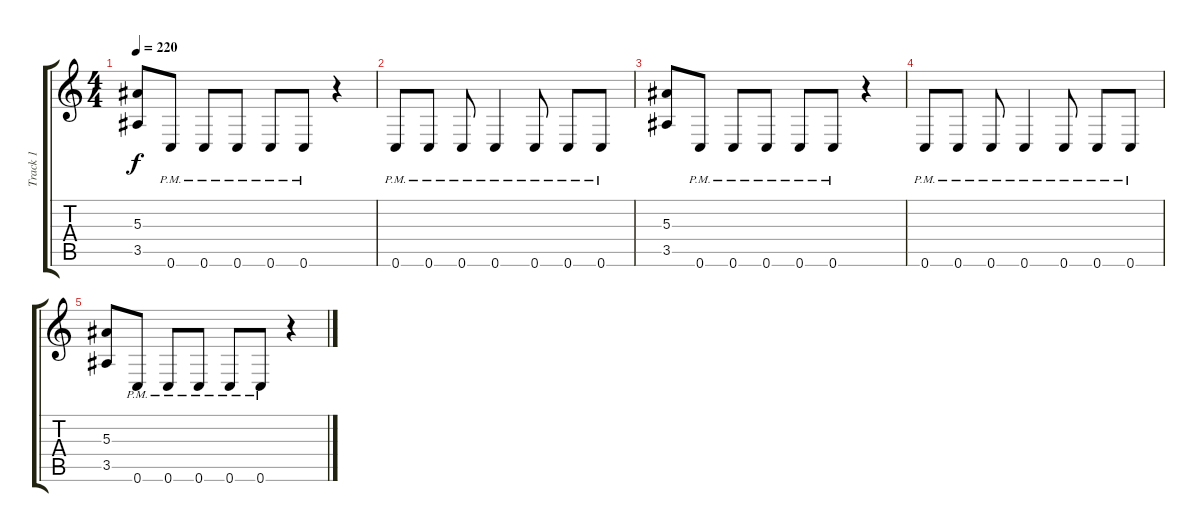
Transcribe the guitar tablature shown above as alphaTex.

\track ("Track 1" "Track 1") {instrument distortionguitar}
\staff {score tabs}
\tuning (D4 A3 F3 C3 G2 C2) {hide}
\ts (4 4)
\tempo 220
\clef g2
\ks c
(5.3 3.5).8{dy f} 0.6{pm}.8 0.6{pm}.8 0.6{pm}.8 0.6{pm}.8 0.6{pm}.8 r.4 |
0.6{pm}.8 0.6{pm}.8 0.6{pm}.8 0.6{pm}.4 0.6{pm}.8 0.6{pm}.8 0.6{pm}.8 |
(5.3 3.5).8 0.6{pm}.8 0.6{pm}.8 0.6{pm}.8 0.6{pm}.8 0.6{pm}.8 r.4 |
0.6{pm}.8 0.6{pm}.8 0.6{pm}.8 0.6{pm}.4 0.6{pm}.8 0.6{pm}.8 0.6{pm}.8 |
(5.3 3.5).8 0.6{pm}.8 0.6{pm}.8 0.6{pm}.8 0.6{pm}.8 0.6{pm}.8 r.4
